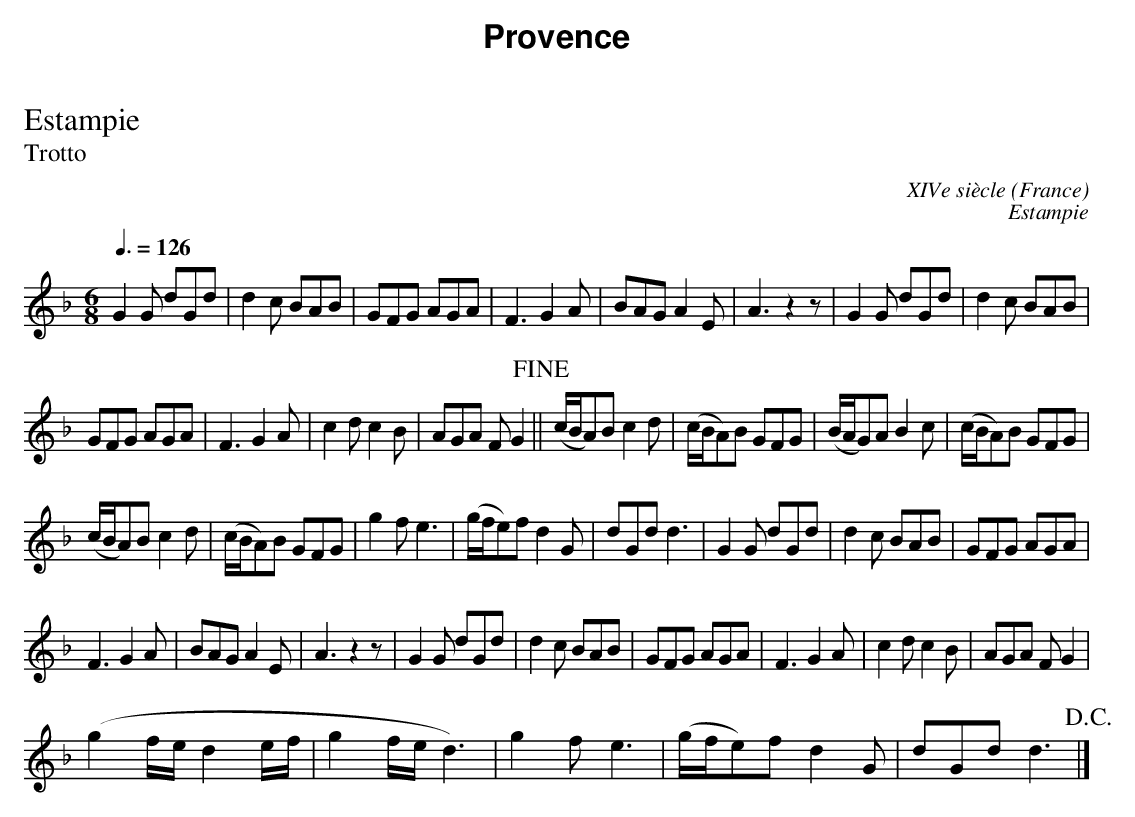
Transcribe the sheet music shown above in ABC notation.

X:1
T:Estampie
T:Trotto
O:France
C:XIVe siècle
M:6/8
L:1/8
Q:3/8=126
K:F
G2G dGd | d2c BAB | GFG AGA | F3 G2A | BAG A2E | A3 z2z | G2G dGd | d2c BAB |
GFG AGA | F3 G2A | c2d c2B | AGA FG2 !fine! || (c/2B/2A)B c2d | (c/2B/2A)B GFG | (B/2A/2G)A B2c | (c/2B/2A)B GFG |
(c/2B/2A)B c2d | (c/2B/2A)B GFG | g2f e3 | (g/2f/2e)f d2G | dGd d3 | G2G dGd | d2c BAB | GFG AGA |
F3 G2A | BAG A2E | A3z2z | G2G dGd | d2c BAB | GFG AGA | F3G2A | c2d c2B | AGA FG2 |
(g2f/2e/2 d2e/2f/2 | g2f/2e/2 d3) | g2f e3 | (g/2f/2e)f d2G | dGd d3 !D.C.! |]
